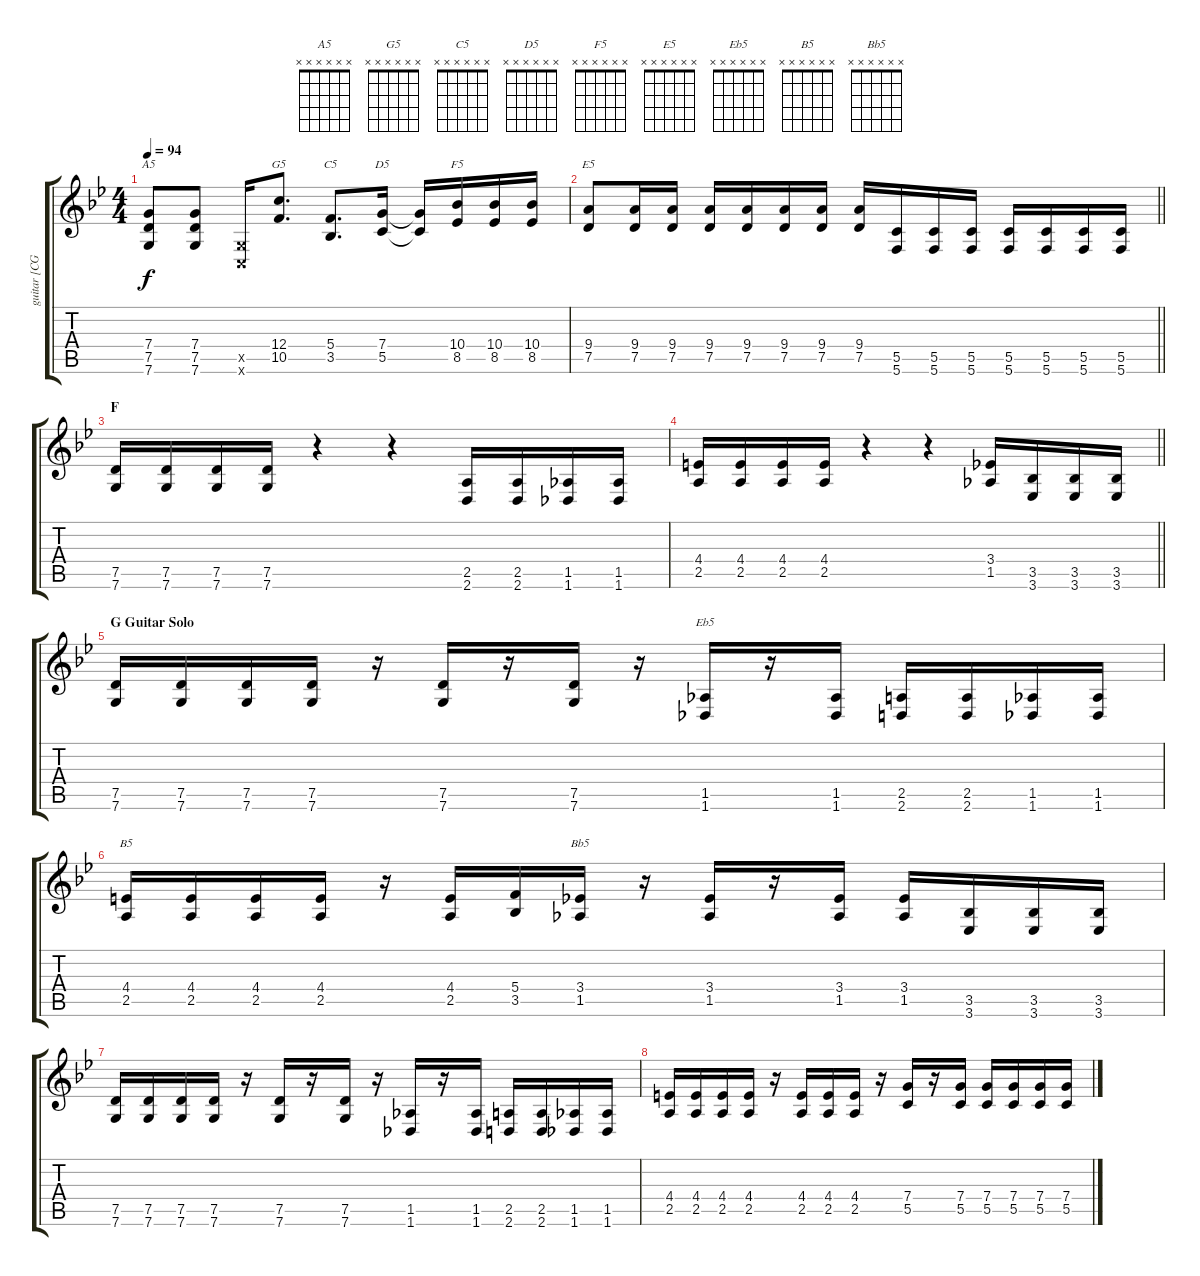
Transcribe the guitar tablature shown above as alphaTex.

\track ("guitar [CGCFAD]" "guitar [CG") {instrument distortionguitar}
\staff {score tabs}
\tuning (D4 A3 F3 C3 G2 C2) {hide}
\chord ("A5" x x x x x x)
\chord ("G5" x x x x x x)
\chord ("C5" x x x x x x)
\chord ("D5" x x x x x x)
\chord ("F5" x x x x x x)
\chord ("E5" x x x x x x)
\chord ("Eb5" x x x x x x)
\chord ("B5" x x x x x x)
\chord ("Bb5" x x x x x x)
\ts (4 4)
\tempo 94
\clef g2
\ks gminor
(7.4 7.5 7.6).8{ch "A5" dy f} (7.4 7.5 7.6).8 (0.5{x} 0.6{x}).16 (12.4 10.5).8{d ch "G5"} (5.4 3.5).8{d ch "C5"} (7.4 5.5).16{ch "D5"} (7.4{t} 5.5{t}).16 (10.4 8.5).16{ch "F5"} (10.4 8.5).16 (10.4 8.5).16 |
\barLineRight lightlight
(9.4 7.5).8{ch "E5"} (9.4 7.5).16 (9.4 7.5).16 (9.4 7.5).16 (9.4 7.5).16 (9.4 7.5).16 (9.4 7.5).16 (9.4 7.5).16 (5.5 5.6).16 (5.5 5.6).16 (5.5 5.6).16 (5.5 5.6).16 (5.5 5.6).16 (5.5 5.6).16 (5.5 5.6).16 |
\section ("" "F")
(7.5 7.6).16 (7.5 7.6).16 (7.5 7.6).16 (7.5 7.6).16 r.4 r.4 (2.5 2.6).16 (2.5 2.6).16 (1.5 1.6).16 (1.5 1.6).16 |
\barLineRight lightlight
(4.4 2.5).16 (4.4 2.5).16 (4.4 2.5).16 (4.4 2.5).16 r.4 r.4 (3.4 1.5).16 (3.5 3.6).16 (3.5 3.6).16 (3.5 3.6).16 |
\section ("" "G Guitar Solo")
(7.5 7.6).16 (7.5 7.6).16 (7.5 7.6).16 (7.5 7.6).16 r.16 (7.5 7.6).16 r.16 (7.5 7.6).16 r.16 (1.5 1.6).16{ch "Eb5"} r.16 (1.5 1.6).16 (2.5 2.6).16 (2.5 2.6).16 (1.5 1.6).16 (1.5 1.6).16 |
(4.4 2.5).16{ch "B5"} (4.4 2.5).16 (4.4 2.5).16 (4.4 2.5).16 r.16 (4.4 2.5).16 (5.4 3.5).16 (3.4 1.5).16{ch "Bb5"} r.16 (3.4 1.5).16 r.16 (3.4 1.5).16 (3.4 1.5).16 (3.5 3.6).16 (3.5 3.6).16 (3.5 3.6).16 |
(7.5 7.6).16 (7.5 7.6).16 (7.5 7.6).16 (7.5 7.6).16 r.16 (7.5 7.6).16 r.16 (7.5 7.6).16 r.16 (1.5 1.6).16 r.16 (1.5 1.6).16 (2.5 2.6).16 (2.5 2.6).16 (1.5 1.6).16 (1.5 1.6).16 |
(4.4 2.5).16 (4.4 2.5).16 (4.4 2.5).16 (4.4 2.5).16 r.16 (4.4 2.5).16 (4.4 2.5).16 (4.4 2.5).16 r.16 (7.4 5.5).16 r.16 (7.4 5.5).16 (7.4 5.5).16 (7.4 5.5).16 (7.4 5.5).16 (7.4 5.5).16
